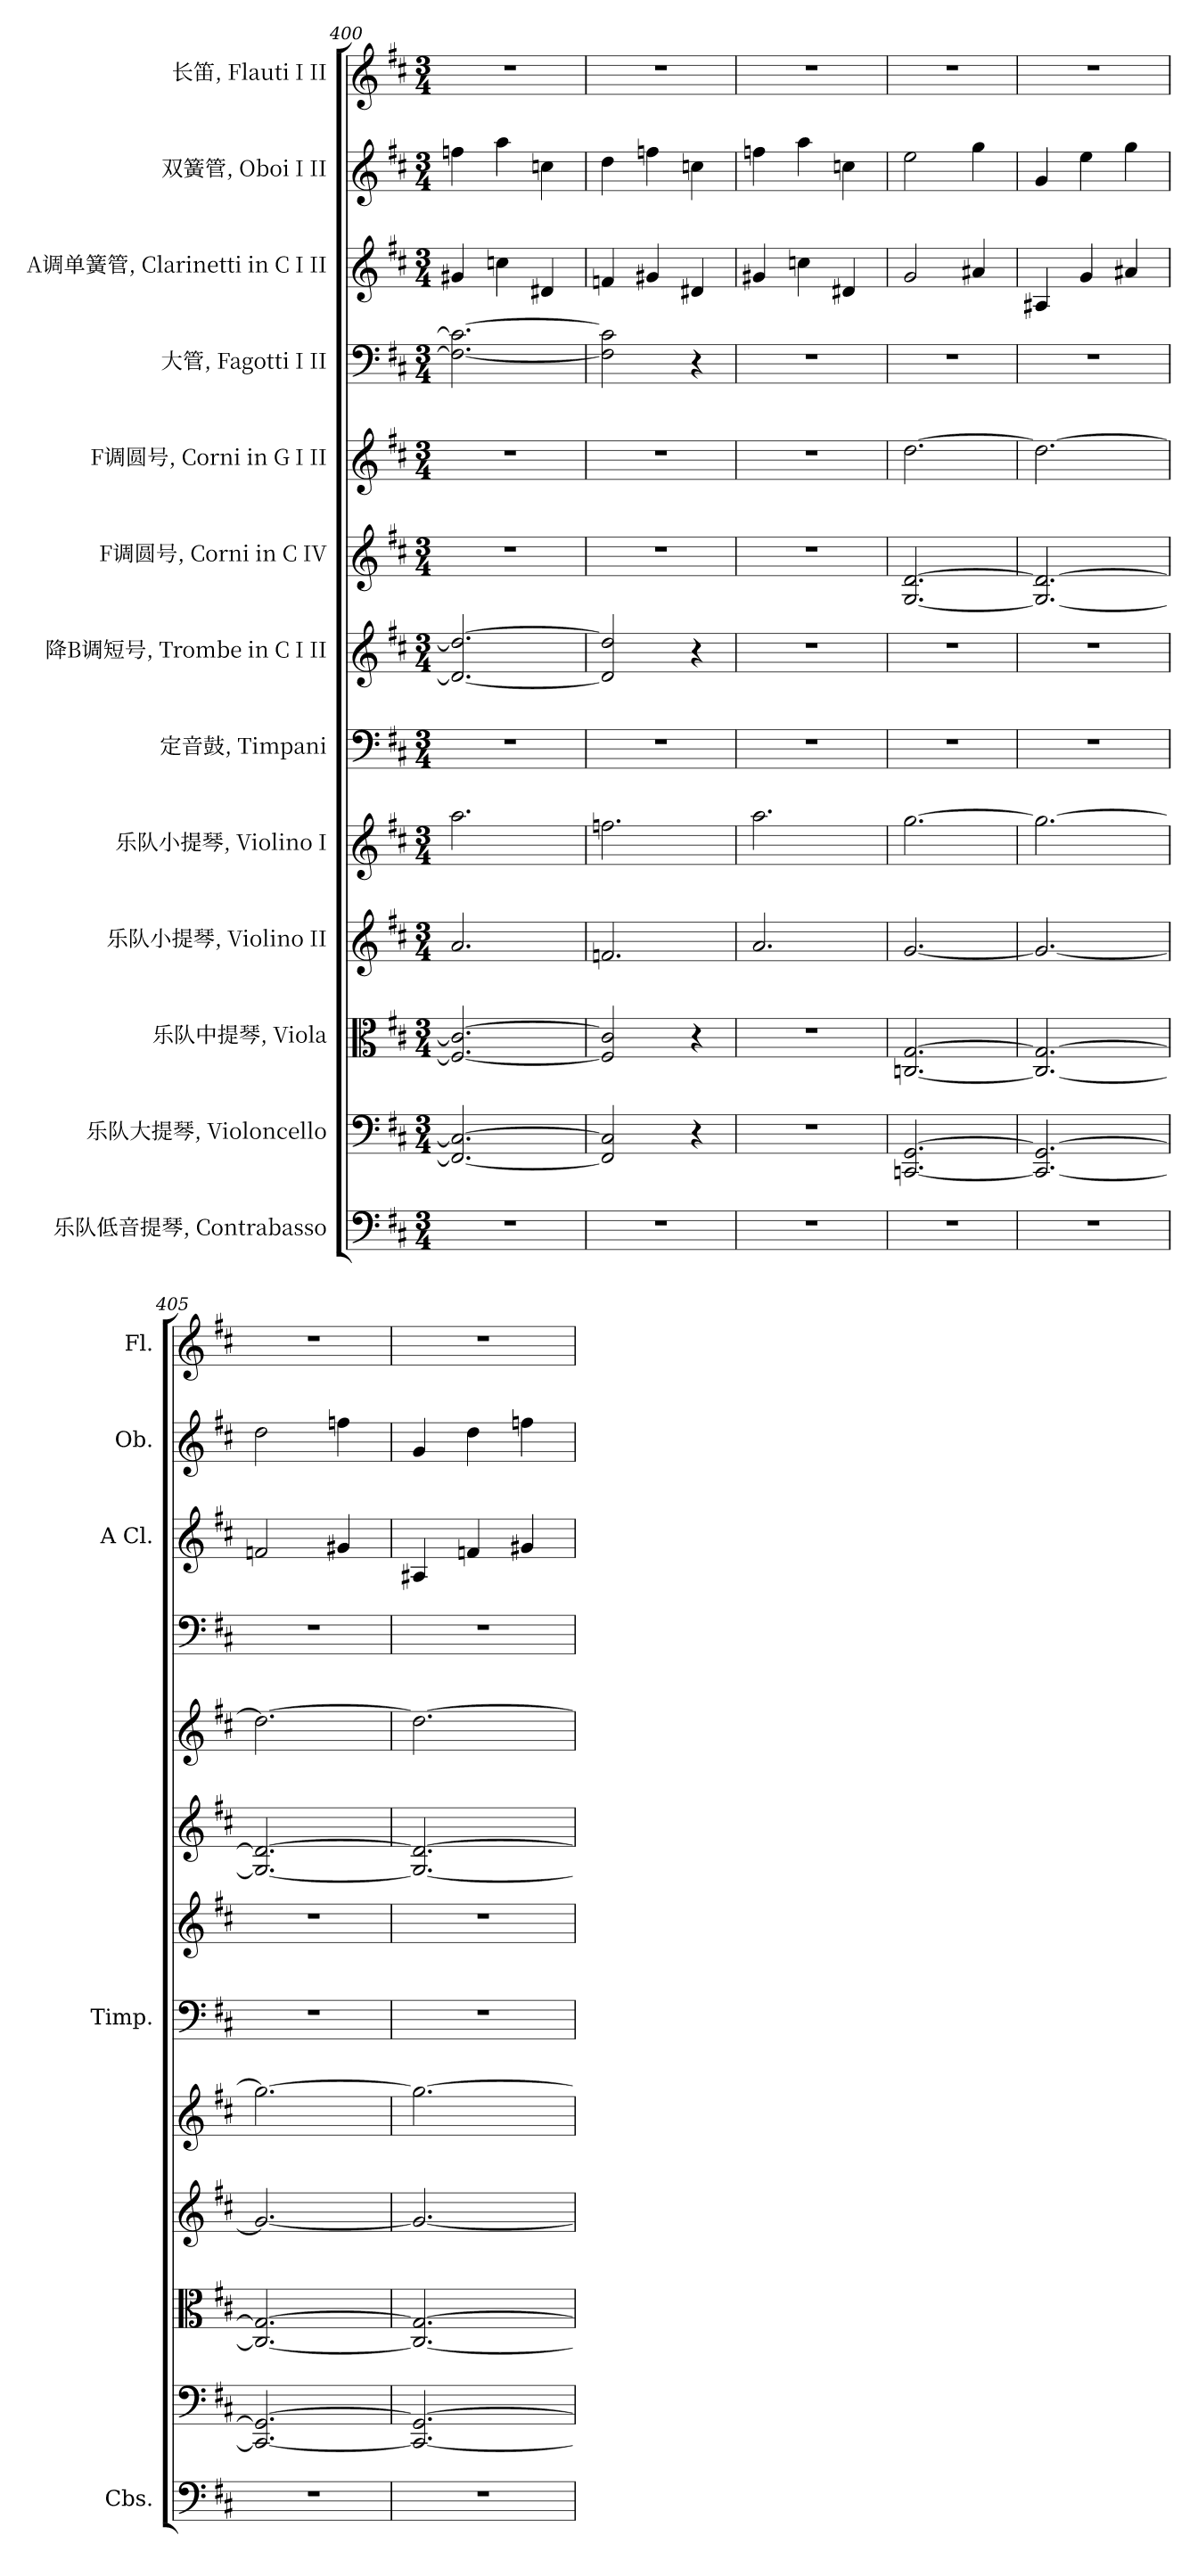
**kern	**kern	**kern	**kern	**kern	**kern	**kern	**kern	**kern	**kern	**kern	**kern	**kern
*part13	*part12	*part11	*part10	*part9	*part8	*part7	*part6	*part5	*part4	*part3	*part2	*part1
*staff13	*staff12	*staff11	*staff10	*staff9	*staff8	*staff7	*staff6	*staff5	*staff4	*staff3	*staff2	*staff1
*I"乐队低音提琴, Contrabasso	*I"乐队大提琴, Violoncello	*I"乐队中提琴, Viola	*I"乐队小提琴, Violino II	*I"乐队小提琴, Violino I	*I"定音鼓, Timpani	*I"降B调短号, Trombe in C I II	*I"F调圆号, Corni in C IV	*I"F调圆号, Corni in G I II	*I"大管, Fagotti I II	*I"A调单簧管, Clarinetti in C I II	*I"双簧管, Oboi I II	*I"长笛, Flauti I II
*I'Cbs.	*	*	*	*	*I'Timp.	*	*	*	*	*I'A Cl.	*I'Ob.	*I'Fl.
!!LO:PB:g=z
*clefF4	*clefF4	*clefC3	*clefG2	*clefG2	*clefF4	*clefG2	*clefG2	*clefG2	*clefF4	*clefG2	*clefG2	*clefG2
*ITrd7c12	*	*	*	*	*	*ITrd1c2	*ITrd4c7	*ITrd4c7	*	*ITrd2c3	*	*
*k[f#c#]	*k[f#c#]	*k[f#c#]	*k[f#c#]	*k[f#c#]	*k[f#c#]	*k[]	*k[f#]	*k[f#]	*k[f#c#]	*k[f#c#g#d#a#]	*k[f#c#]	*k[f#c#]
*M3/4	*M3/4	*M3/4	*M3/4	*M3/4	*M3/4	*M3/4	*M3/4	*M3/4	*M3/4	*M3/4	*M3/4	*M3/4
*MM328	*MM328	*MM328	*MM328	*MM328	*MM328	*MM328	*MM328	*MM328	*MM328	*MM328	*MM328	*MM328
=400	=400	=400	=400	=400	=400	=400	=400	=400	=400	=400	=400	=400
2.r	2.FF/_ 2.C/_	2.F/_ 2.c/_	2.a/	2.aa\	2.r	2.c/_ 2.cc/_	2.r	2.r	2.F\_ 2.c\_	4e#X/	4ffn\	2.r
.	.	.	.	.	.	.	.	.	.	4an\	4aa\	.
.	.	.	.	.	.	.	.	.	.	4B#X/	4ccn\	.
=401	=401	=401	=401	=401	=401	=401	=401	=401	=401	=401	=401	=401
*	*	*	*	*	*	*	*	*	*	*	*	*MM328
2.r	2FF/] 2C/]	2F/] 2c/]	2.fn/	2.ffn\	2.r	2c/] 2cc/]	2.r	2.r	2F\] 2c\]	4dn/	4dd\	2.r
.	.	.	.	.	.	.	.	.	.	4e#X/	4ffn\	.
.	4r	4r	.	.	.	4r	.	.	4r	4B#X/	4ccn\	.
=402	=402	=402	=402	=402	=402	=402	=402	=402	=402	=402	=402	=402
*	*	*	*	*	*	*	*	*	*	*	*	*MM328
2.r	2.r	2.r	2.a/	2.aa\	2.r	2.r	2.r	2.r	2.r	4e#X/	4ffn\	2.r
.	.	.	.	.	.	.	.	.	.	4an\	4aa\	.
.	.	.	.	.	.	.	.	.	.	4B#X/	4ccn\	.
=403	=403	=403	=403	=403	=403	=403	=403	=403	=403	=403	=403	=403
*	*	*	*	*	*	*	*	*	*	*	*	*MM328
2.r	[2.CCn/ [2.GG/	[2.Cn/ [2.G/	[2.g/	[2.gg\	2.r	2.r	[2.C/ [2.G/	[2.g\	2.r	2e/	2ee\	2.r
.	.	.	.	.	.	.	.	.	.	4f##X/	4gg\	.
=404	=404	=404	=404	=404	=404	=404	=404	=404	=404	=404	=404	=404
*	*	*	*	*	*	*	*	*	*	*	*	*MM328
2.r	2.CC/_ 2.GG/_	2.C/_ 2.G/_	2.g/_	2.gg\_	2.r	2.r	2.C/_ 2.G/_	2.g\_	2.r	4F##X/	4g/	2.r
.	.	.	.	.	.	.	.	.	.	4e/	4ee\	.
.	.	.	.	.	.	.	.	.	.	4f##X/	4gg\	.
=405	=405	=405	=405	=405	=405	=405	=405	=405	=405	=405	=405	=405
*	*	*	*	*	*	*	*	*	*	*	*	*MM328
2.r	2.CC/_ 2.GG/_	2.C/_ 2.G/_	2.g/_	2.gg\_	2.r	2.r	2.C/_ 2.G/_	2.g\_	2.r	2dn/	2dd\	2.r
.	.	.	.	.	.	.	.	.	.	4e#X/	4ffn\	.
=406	=406	=406	=406	=406	=406	=406	=406	=406	=406	=406	=406	=406
*	*	*	*	*	*	*	*	*	*	*	*	*MM328
2.r	2.CC/_ 2.GG/_	2.C/_ 2.G/_	2.g/_	2.gg\_	2.r	2.r	2.C/_ 2.G/_	2.g\_	2.r	4F##X/	4g/	2.r
.	.	.	.	.	.	.	.	.	.	4dn/	4dd\	.
.	.	.	.	.	.	.	.	.	.	4e#X/	4ffn\	.
=	=	=	=	=	=	=	=	=	=	=	=	=
*-	*-	*-	*-	*-	*-	*-	*-	*-	*-	*-	*-	*-
